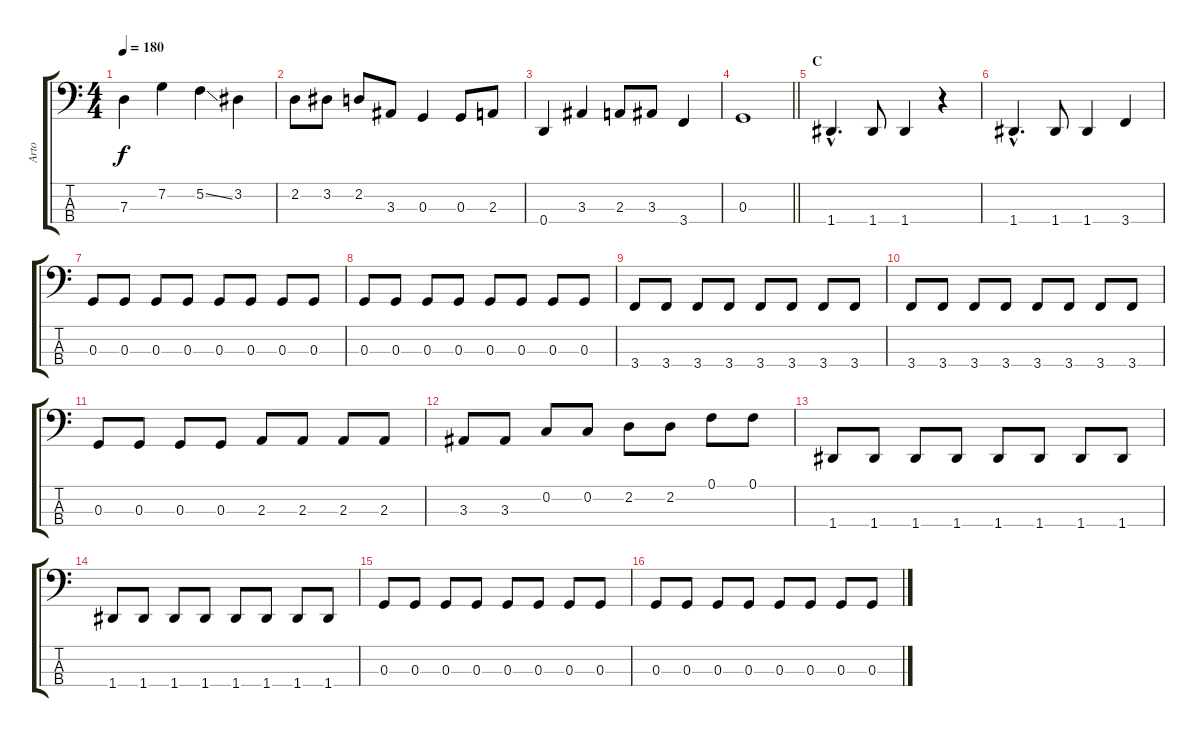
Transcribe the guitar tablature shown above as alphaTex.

\track ("Arto" "Arto") {instrument electricbasspick}
\staff {score tabs}
\tuning (F2 C2 G1 D1) {hide}
\ts (4 4)
\tempo 180
\clef f4
\ks c
7.3.4{dy f} 7.2.4 5.2{ss}.4 3.2.4 |
2.2.8 3.2.8 2.2.8 3.3.8 0.3.4 0.3.8 2.3.8 |
0.4.4 3.3.4 2.3.8 3.3.8 3.4.4 |
\barLineRight lightlight
0.3.1 |
\section ("" "C")
1.4{hac}.4{d} 1.4.8 1.4.4 r.4 |
1.4{hac}.4{d} 1.4.8 1.4.4 3.4.4 |
0.3.8 0.3.8 0.3.8 0.3.8 0.3.8 0.3.8 0.3.8 0.3.8 |
0.3.8 0.3.8 0.3.8 0.3.8 0.3.8 0.3.8 0.3.8 0.3.8 |
3.4.8 3.4.8 3.4.8 3.4.8 3.4.8 3.4.8 3.4.8 3.4.8 |
3.4.8 3.4.8 3.4.8 3.4.8 3.4.8 3.4.8 3.4.8 3.4.8 |
0.3.8 0.3.8 0.3.8 0.3.8 2.3.8 2.3.8 2.3.8 2.3.8 |
3.3.8 3.3.8 0.2.8 0.2.8 2.2.8 2.2.8 0.1.8 0.1.8 |
1.4.8 1.4.8 1.4.8 1.4.8 1.4.8 1.4.8 1.4.8 1.4.8 |
1.4.8 1.4.8 1.4.8 1.4.8 1.4.8 1.4.8 1.4.8 1.4.8 |
0.3.8 0.3.8 0.3.8 0.3.8 0.3.8 0.3.8 0.3.8 0.3.8 |
0.3.8 0.3.8 0.3.8 0.3.8 0.3.8 0.3.8 0.3.8 0.3.8
